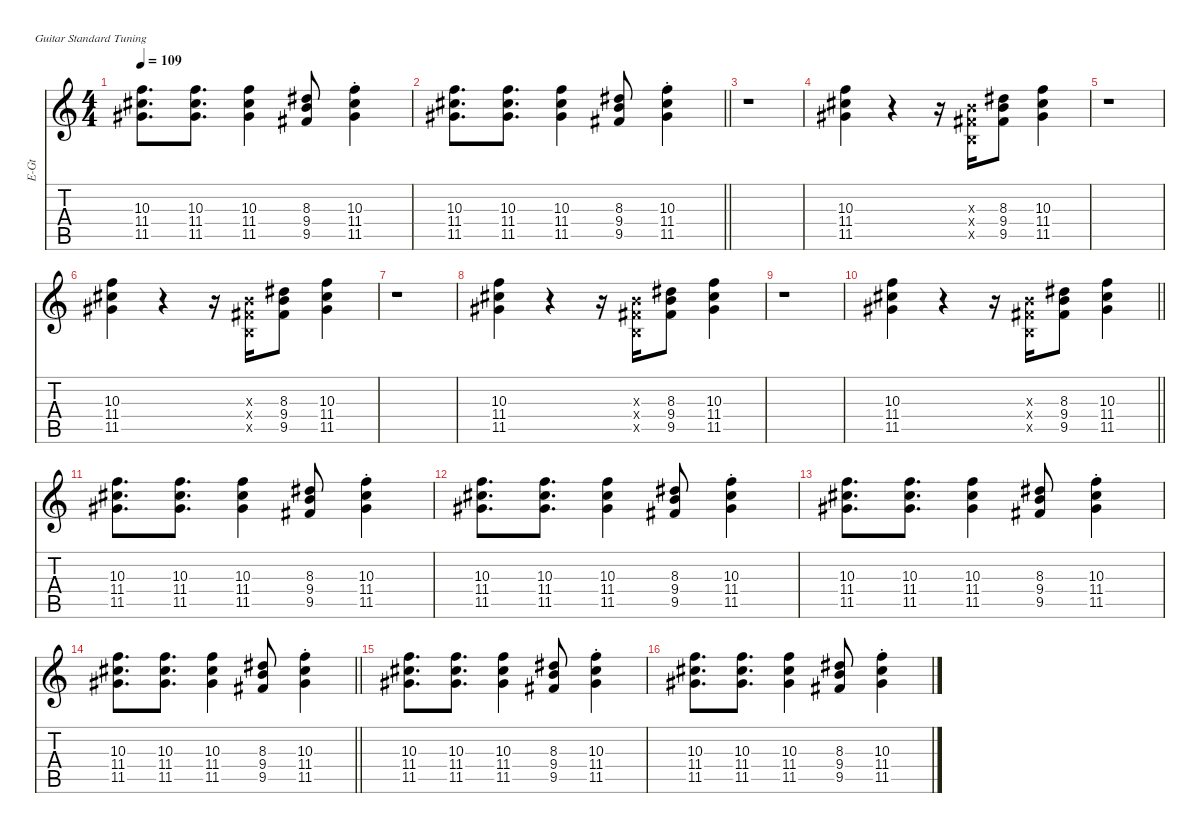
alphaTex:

\defaultSystemsLayout 4
\hideDynamics
\bracketExtendMode nobrackets
\otherSystemsTrackNameOrientation horizontal
\track ("Guitar2" "E-Gt") {instrument overdrivenguitar}
\staff {score tabs}
\tuning (E4 B3 G3 D3 A2 E2)
\ts (4 4)
\tempo 109
\clef g2
\ks c
(10.3 11.4{acc #} 11.5{acc #}).8{d dy mf beam Down} (10.3 11.4{acc #} 11.5{acc #}).8{d beam Down} (10.3 11.4{acc #} 11.5{acc #}).4{beam Down} (8.3{acc #} 9.4 9.5{acc #}).8{beam Up} (10.3{st} 11.4{st acc #} 11.5{st acc #}).4{beam Down} |
\barLineRight lightlight
(10.3 11.4{acc #} 11.5{acc #}).8{d beam Down} (10.3 11.4{acc #} 11.5{acc #}).8{d beam Down} (10.3 11.4{acc #} 11.5{acc #}).4{beam Down} (8.3{acc #} 9.4 9.5{acc #}).8{beam Up} (10.3{st} 11.4{st acc #} 11.5{st acc #}).4{beam Down} |
r.1{beam Down} |
(10.3 11.4{acc #} 11.5{acc #}).4{beam Down} r.4{beam Down} r.16{beam Down} (4.3{x} 4.4{x acc #} 2.5{x}).16{beam Up} (8.3{acc #} 9.4 9.5{acc #}).8{beam Up} (10.3 11.4{acc #} 11.5{acc #}).4{beam Down} |
r.1{beam Down} |
(10.3 11.4{acc #} 11.5{acc #}).4{beam Down} r.4{beam Down} r.16{beam Down} (4.3{x} 4.4{x acc #} 2.5{x}).16{beam Up} (8.3{acc #} 9.4 9.5{acc #}).8{beam Up} (10.3 11.4{acc #} 11.5{acc #}).4{beam Down} |
r.1{beam Down} |
(10.3 11.4{acc #} 11.5{acc #}).4{beam Down} r.4{beam Down} r.16{beam Down} (4.3{x} 4.4{x acc #} 2.5{x}).16{beam Up} (8.3{acc #} 9.4 9.5{acc #}).8{beam Up} (10.3 11.4{acc #} 11.5{acc #}).4{beam Down} |
r.1{beam Down} |
\barLineRight lightlight
(10.3 11.4{acc #} 11.5{acc #}).4{beam Down} r.4{beam Down} r.16{beam Down} (4.3{x} 4.4{x acc #} 2.5{x}).16{beam Up} (8.3{acc #} 9.4 9.5{acc #}).8{beam Up} (10.3 11.4{acc #} 11.5{acc #}).4{beam Down} |
(10.3 11.4{acc #} 11.5{acc #}).8{d beam Down} (10.3 11.4{acc #} 11.5{acc #}).8{d beam Down} (10.3 11.4{acc #} 11.5{acc #}).4{beam Down} (8.3{acc #} 9.4 9.5{acc #}).8{beam Up} (10.3{st} 11.4{st acc #} 11.5{st acc #}).4{beam Down} |
(10.3 11.4{acc #} 11.5{acc #}).8{d beam Down} (10.3 11.4{acc #} 11.5{acc #}).8{d beam Down} (10.3 11.4{acc #} 11.5{acc #}).4{beam Down} (8.3{acc #} 9.4 9.5{acc #}).8{beam Up} (10.3{st} 11.4{st acc #} 11.5{st acc #}).4{beam Down} |
(10.3 11.4{acc #} 11.5{acc #}).8{d beam Down} (10.3 11.4{acc #} 11.5{acc #}).8{d beam Down} (10.3 11.4{acc #} 11.5{acc #}).4{beam Down} (8.3{acc #} 9.4 9.5{acc #}).8{beam Up} (10.3{st} 11.4{st acc #} 11.5{st acc #}).4{beam Down} |
\barLineRight lightlight
(10.3 11.4{acc #} 11.5{acc #}).8{d beam Down} (10.3 11.4{acc #} 11.5{acc #}).8{d beam Down} (10.3 11.4{acc #} 11.5{acc #}).4{beam Down} (8.3{acc #} 9.4 9.5{acc #}).8{beam Up} (10.3{st} 11.4{st acc #} 11.5{st acc #}).4{beam Down} |
(10.3 11.4{acc #} 11.5{acc #}).8{d beam Down} (10.3 11.4{acc #} 11.5{acc #}).8{d beam Down} (10.3 11.4{acc #} 11.5{acc #}).4{beam Down} (8.3{acc #} 9.4 9.5{acc #}).8{beam Up} (10.3{st} 11.4{st acc #} 11.5{st acc #}).4{beam Down} |
(10.3 11.4{acc #} 11.5{acc #}).8{d beam Down} (10.3 11.4{acc #} 11.5{acc #}).8{d beam Down} (10.3 11.4{acc #} 11.5{acc #}).4{beam Down} (8.3{acc #} 9.4 9.5{acc #}).8{beam Up} (10.3{st} 11.4{st acc #} 11.5{st acc #}).4{beam Down}
